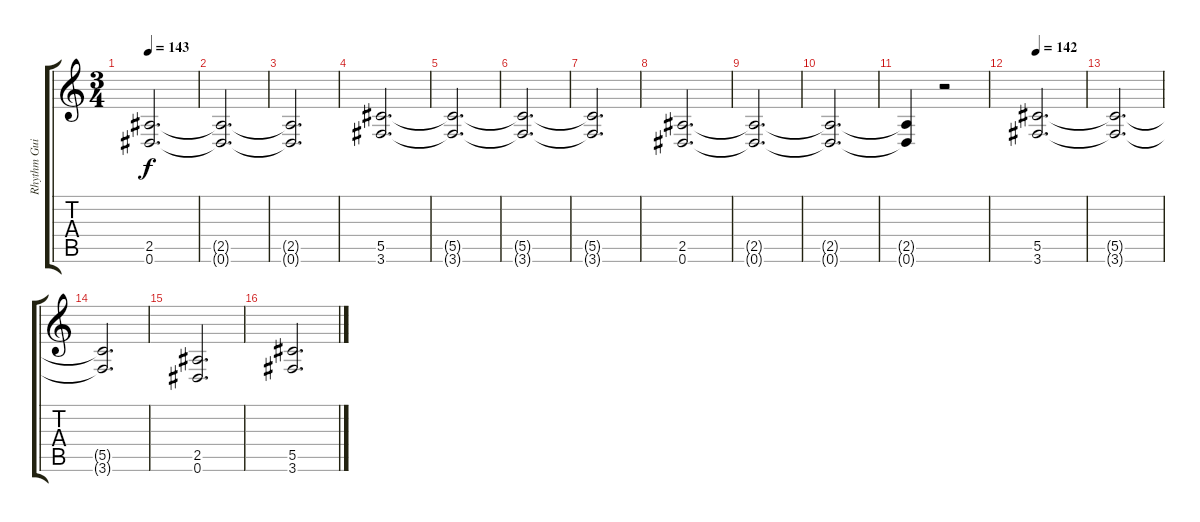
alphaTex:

\track ("Rhythm Guitar" "Rhythm Gui") {instrument distortionguitar}
\staff {score tabs}
\tuning (Eb4 Bb3 Gb3 Db3 Ab2 Eb2) {hide}
\ts (3 4)
\tempo 143
\clef g2
\ks c
(2.5{t} 0.6{t}).2{d dy f} |
(2.5{t} 0.6{t}).2{d} |
(2.5{t} 0.6{t}).2{d} |
(5.5 3.6).2{d} |
(5.5{t} 3.6{t}).2{d} |
(5.5{t} 3.6{t}).2{d} |
(5.5{t} 3.6{t}).2{d} |
(2.5 0.6).2{d} |
(2.5{t} 0.6{t}).2{d} |
(2.5{t} 0.6{t}).2{d} |
(2.5{t} 0.6{t}).4 r.2 |
\tempo 142
(5.5 3.6).2{d} |
(5.5{t} 3.6{t}).2{d} |
(5.5{t} 3.6{t}).2{d} |
(2.5 0.6).2{d} |
(5.5 3.6).2{d}
